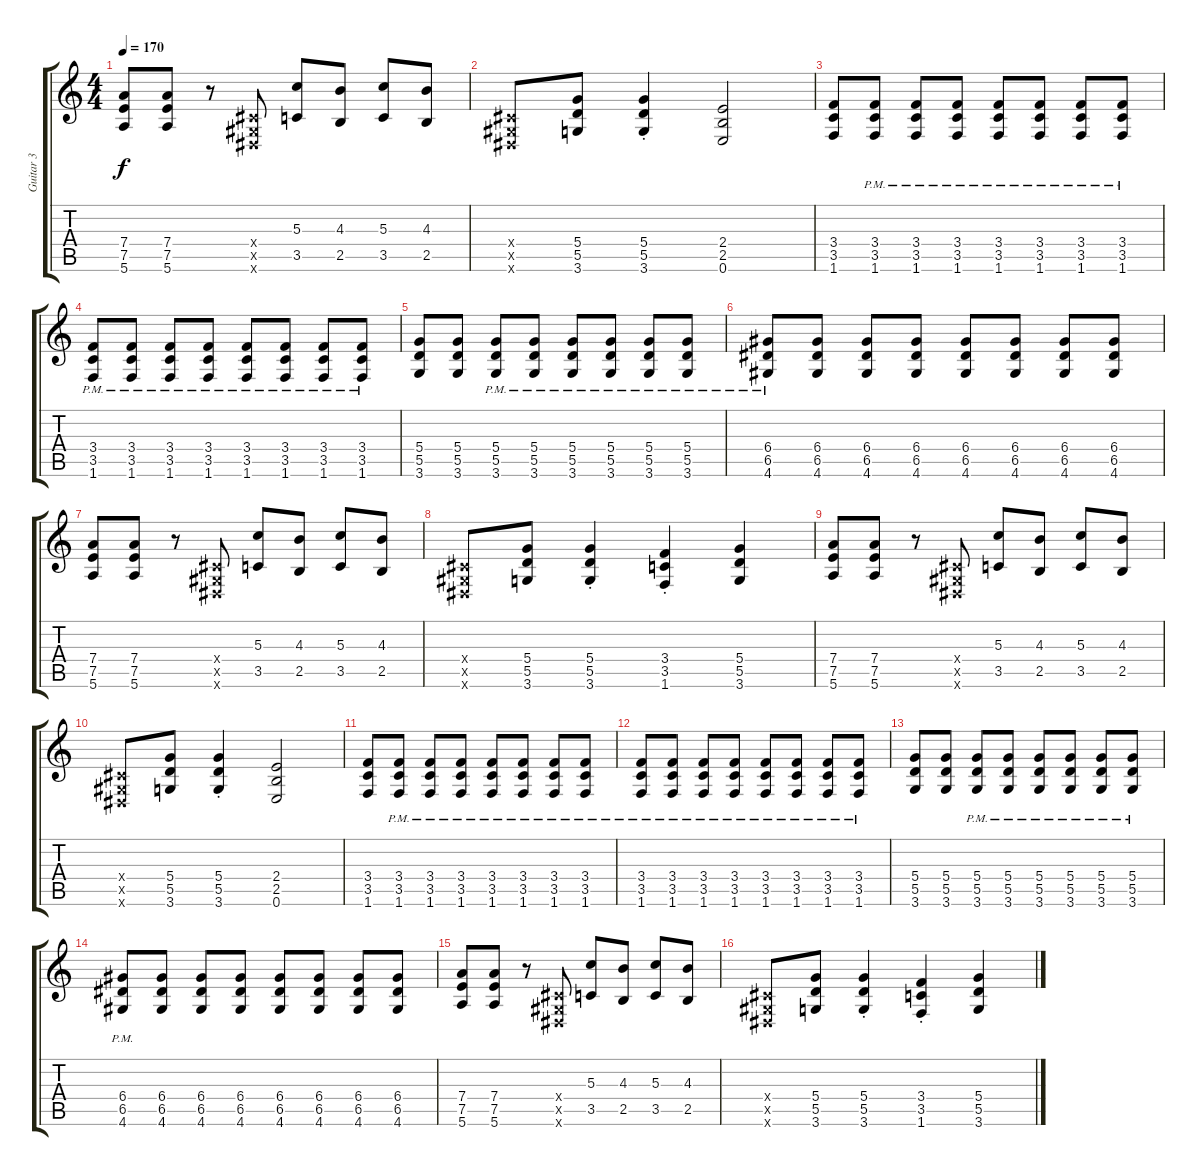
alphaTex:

\track ("Guitar 3" "Guitar 3") {instrument distortionguitar}
\staff {score tabs}
\tuning (E4 B3 G3 D3 A2 E2) {hide}
\ts (4 4)
\tempo 170
\clef g2
\ks c
(7.4 7.5 5.6).8{dy f} (7.4 7.5 5.6).8 r.8 (-1.4{x} -1.5{x} -1.6{x}).8 (5.3 3.5).8 (4.3 2.5).8 (5.3 3.5).8 (4.3 2.5).8 |
(-1.4{x} -1.5{x} -1.6{x}).8 (5.4 5.5 3.6).8 (5.4{st} 5.5{st} 3.6{st}).4 (2.4 2.5 0.6).2 |
(3.4 3.5 1.6).8 (3.4{pm} 3.5{pm} 1.6{pm}).8 (3.4{pm} 3.5{pm} 1.6{pm}).8 (3.4{pm} 3.5{pm} 1.6{pm}).8 (3.4{pm} 3.5{pm} 1.6{pm}).8 (3.4{pm} 3.5{pm} 1.6{pm}).8 (3.4{pm} 3.5{pm} 1.6{pm}).8 (3.4{pm} 3.5{pm} 1.6{pm}).8 |
(3.4{pm} 3.5{pm} 1.6{pm}).8 (3.4{pm} 3.5{pm} 1.6{pm}).8 (3.4{pm} 3.5{pm} 1.6{pm}).8 (3.4{pm} 3.5{pm} 1.6{pm}).8 (3.4{pm} 3.5{pm} 1.6{pm}).8 (3.4{pm} 3.5{pm} 1.6{pm}).8 (3.4{pm} 3.5{pm} 1.6{pm}).8 (3.4{pm} 3.5{pm} 1.6{pm}).8 |
(5.4 5.5 3.6).8 (5.4 5.5 3.6).8 (5.4{pm} 5.5{pm} 3.6{pm}).8 (5.4{pm} 5.5{pm} 3.6{pm}).8 (5.4{pm} 5.5{pm} 3.6{pm}).8 (5.4{pm} 5.5{pm} 3.6{pm}).8 (5.4{pm} 5.5{pm} 3.6{pm}).8 (5.4{pm} 5.5{pm} 3.6{pm}).8 |
(6.4{pm} 6.5{pm} 4.6{pm}).8 (6.4 6.5 4.6).8 (6.4 6.5 4.6).8 (6.4 6.5 4.6).8 (6.4 6.5 4.6).8 (6.4 6.5 4.6).8 (6.4 6.5 4.6).8 (6.4 6.5 4.6).8 |
(7.4 7.5 5.6).8 (7.4 7.5 5.6).8 r.8 (-1.4{x} -1.5{x} -1.6{x}).8 (5.3 3.5).8 (4.3 2.5).8 (5.3 3.5).8 (4.3 2.5).8 |
(-1.4{x} -1.5{x} -1.6{x}).8 (5.4 5.5 3.6).8 (5.4{st} 5.5{st} 3.6{st}).4 (3.4{st} 3.5{st} 1.6{st}).4 (5.4 5.5 3.6).4 |
(7.4 7.5 5.6).8 (7.4 7.5 5.6).8 r.8 (-1.4{x} -1.5{x} -1.6{x}).8 (5.3 3.5).8 (4.3 2.5).8 (5.3 3.5).8 (4.3 2.5).8 |
(-1.4{x} -1.5{x} -1.6{x}).8 (5.4 5.5 3.6).8 (5.4{st} 5.5{st} 3.6{st}).4 (2.4 2.5 0.6).2 |
(3.4 3.5 1.6).8 (3.4{pm} 3.5{pm} 1.6{pm}).8 (3.4{pm} 3.5{pm} 1.6{pm}).8 (3.4{pm} 3.5{pm} 1.6{pm}).8 (3.4{pm} 3.5{pm} 1.6{pm}).8 (3.4{pm} 3.5{pm} 1.6{pm}).8 (3.4{pm} 3.5{pm} 1.6{pm}).8 (3.4{pm} 3.5{pm} 1.6{pm}).8 |
(3.4{pm} 3.5{pm} 1.6{pm}).8 (3.4{pm} 3.5{pm} 1.6{pm}).8 (3.4{pm} 3.5{pm} 1.6{pm}).8 (3.4{pm} 3.5{pm} 1.6{pm}).8 (3.4{pm} 3.5{pm} 1.6{pm}).8 (3.4{pm} 3.5{pm} 1.6{pm}).8 (3.4{pm} 3.5{pm} 1.6{pm}).8 (3.4{pm} 3.5{pm} 1.6{pm}).8 |
(5.4 5.5 3.6).8 (5.4 5.5 3.6).8 (5.4{pm} 5.5{pm} 3.6{pm}).8 (5.4{pm} 5.5{pm} 3.6{pm}).8 (5.4{pm} 5.5{pm} 3.6{pm}).8 (5.4{pm} 5.5{pm} 3.6{pm}).8 (5.4{pm} 5.5{pm} 3.6{pm}).8 (5.4{pm} 5.5{pm} 3.6{pm}).8 |
(6.4{pm} 6.5{pm} 4.6{pm}).8 (6.4 6.5 4.6).8 (6.4 6.5 4.6).8 (6.4 6.5 4.6).8 (6.4 6.5 4.6).8 (6.4 6.5 4.6).8 (6.4 6.5 4.6).8 (6.4 6.5 4.6).8 |
(7.4 7.5 5.6).8 (7.4 7.5 5.6).8 r.8 (-1.4{x} -1.5{x} -1.6{x}).8 (5.3 3.5).8 (4.3 2.5).8 (5.3 3.5).8 (4.3 2.5).8 |
(-1.4{x} -1.5{x} -1.6{x}).8 (5.4 5.5 3.6).8 (5.4{st} 5.5{st} 3.6{st}).4 (3.4{st} 3.5{st} 1.6{st}).4 (5.4 5.5 3.6).4
